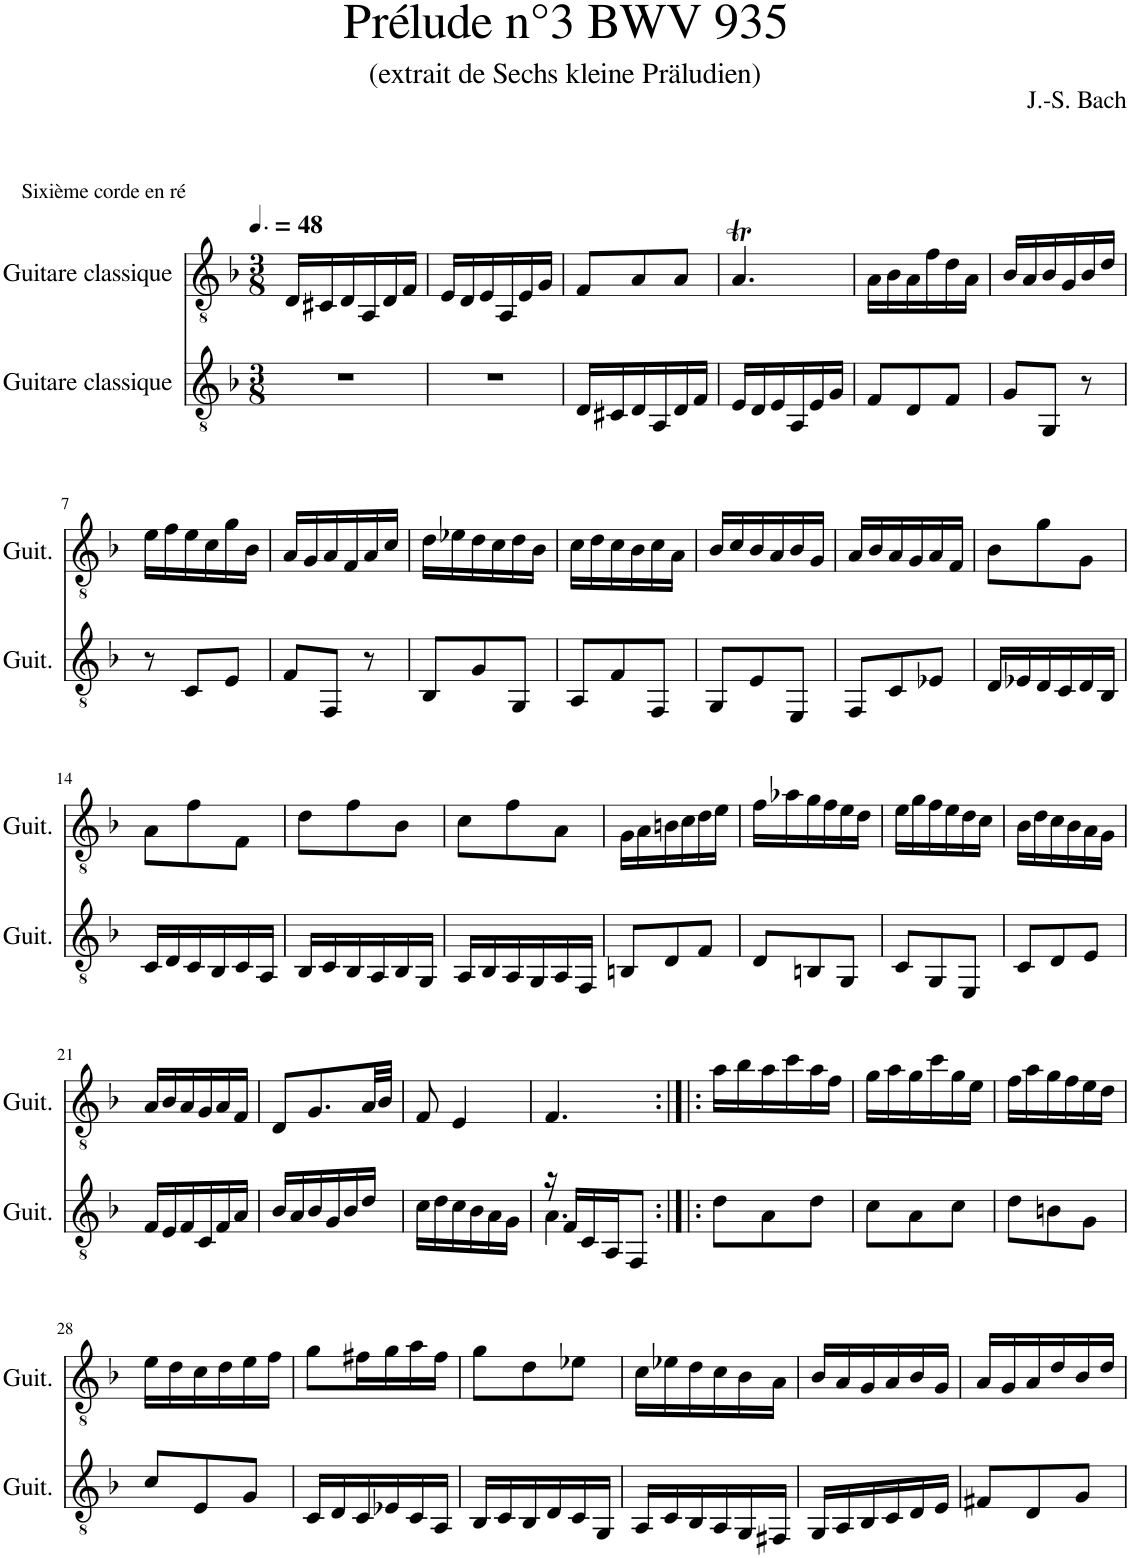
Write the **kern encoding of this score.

**kern	**kern
*part2	*part1
*staff2	*staff1
*I"Guitare classique	*I"Guitare classique
*I'Guit.	*I'Guit.
*clefGv2	*clefGv2
*k[b-]	*k[b-]
*M3/8	*M3/8
*MM72	*MM72
=1	=1
!	!LO:TX:a:t=Sixième corde en ré
4.r	16D/LL
.	16C#X/
.	16D/
.	16AA/
.	16D/
.	16F/JJ
=2	=2
4.r	16E/LL
.	16D/
.	16E/
.	16AA/
.	16E/
.	16G/JJ
=3	=3
16D/LL	8F/L
16C#X/	.
16D/	8A/
16AA/	.
16D/	8A/J
16F/JJ	.
=4	=4
16E/LL	4.At/
16D/	.
16E/	.
16AA/	.
16E/	.
16G/JJ	.
=5	=5
8F/L	16A\LL
.	16B-\
8D/	16A\
.	16f\
8F/J	16d\
.	16A\JJ
=6	=6
8G/L	16B-/LL
.	16A/
8GG/J	16B-/
.	16G/
8r	16B-/
.	16d/JJ
!!LO:LB:g=z
=7	=7
8r	16e\LL
.	16f\
8C/L	16e\
.	16c\
8E/J	16g\
.	16B-\JJ
=8	=8
8F/L	16A/LL
.	16G/
8FF/J	16A/
.	16F/
8r	16A/
.	16c/JJ
=9	=9
8BB-/L	16d\LL
.	16e-X\
8G/	16d\
.	16c\
8GG/J	16d\
.	16B-\JJ
=10	=10
8AA/L	16c\LL
.	16d\
8F/	16c\
.	16B-\
8FF/J	16c\
.	16A\JJ
=11	=11
8GG/L	16B-/LL
.	16c/
8E/	16B-/
.	16A/
8EE/J	16B-/
.	16G/JJ
=12	=12
8FF/L	16A/LL
.	16B-/
8C/	16A/
.	16G/
8E-X/J	16A/
.	16F/JJ
=13	=13
16D/LL	8B-\L
16E-X/	.
16D/	8g\
16C/	.
16D/	8G\J
16BB-/JJ	.
!!LO:LB:g=z
=14	=14
16C/LL	8A\L
16D/	.
16C/	8f\
16BB-/	.
16C/	8F\J
16AA/JJ	.
=15	=15
16BB-/LL	8d\L
16C/	.
16BB-/	8f\
16AA/	.
16BB-/	8B-\J
16GG/JJ	.
=16	=16
16AA/LL	8c\L
16BB-/	.
16AA/	8f\
16GG/	.
16AA/	8A\J
16FF/JJ	.
=17	=17
8BBn/L	16G\LL
.	16A\
8D/	16Bn\
.	16c\
8F/J	16d\
.	16e\JJ
=18	=18
8D/L	16f\LL
.	16a-X\
8BBn/	16g\
.	16f\
8GG/J	16e\
.	16d\JJ
=19	=19
8C/L	16e\LL
.	16g\
8GG/	16f\
.	16e\
8EE/J	16d\
.	16c\JJ
=20	=20
8C/L	16B-\LL
.	16d\
8D/	16c\
.	16B-\
8E/J	16A\
.	16G\JJ
!!LO:LB:g=z
=21	=21
16F/LL	16A/LL
16E/	16B-/
16F/	16A/
16C/	16G/
16F/	16A/
16A/JJ	16F/JJ
=22	=22
16B-/LL	8D/L
16A/	.
16B-/	8.G/
16G/	.
16B-/	.
16d/JJ	32A/LL
.	32B-/JJJ
=23	=23
16c\LL	8F/
16d\	.
16c\	4E/
16B-\	.
16A\	.
16G\JJ	.
=24	=24
*^	*
16r	4.A\	4.F/
16F/LL	.	.
16C/	.	.
16AA/J	.	.
8FF/J	.	.
*v	*v	*
=25:|!|:	=25:|!|:
8d\L	16a\LL
.	16b-\
8A\	16a\
.	16cc\
8d\J	16a\
.	16f\JJ
=26	=26
8c\L	16g\LL
.	16a\
8A\	16g\
.	16cc\
8c\J	16g\
.	16e\JJ
=27	=27
8d\L	16f\LL
.	16a\
8Bn\	16g\
.	16f\
8G\J	16e\
.	16d\JJ
!!LO:LB:g=z
=28	=28
8c/L	16e\LL
.	16d\
8E/	16c\
.	16d\
8G/J	16e\
.	16f\JJ
=29	=29
16C/LL	8g\L
16D/	.
16C/	16f#X\L
16E-X/	16g\
16C/	16a\
16AA/JJ	16f#\JJ
=30	=30
16BB-/LL	8g\L
16C/	.
16BB-/	8d\
16D/	.
16C/	8e-X\J
16GG/JJ	.
=31	=31
16AA/LL	16c\LL
16C/	16e-X\
16BB-/	16d\
16AA/	16c\
16GG/	16B-\
16FF#X/JJ	16A\JJ
=32	=32
16GG/LL	16B-/LL
16AA/	16A/
16BB-/	16G/
16C/	16A/
16D/	16B-/
16E/JJ	16G/JJ
=33	=33
8F#X/L	16A/LL
.	16G/
8D/	16A/
.	16d/
8G/J	16B-/
.	16d/JJ
=	=
*-	*-
